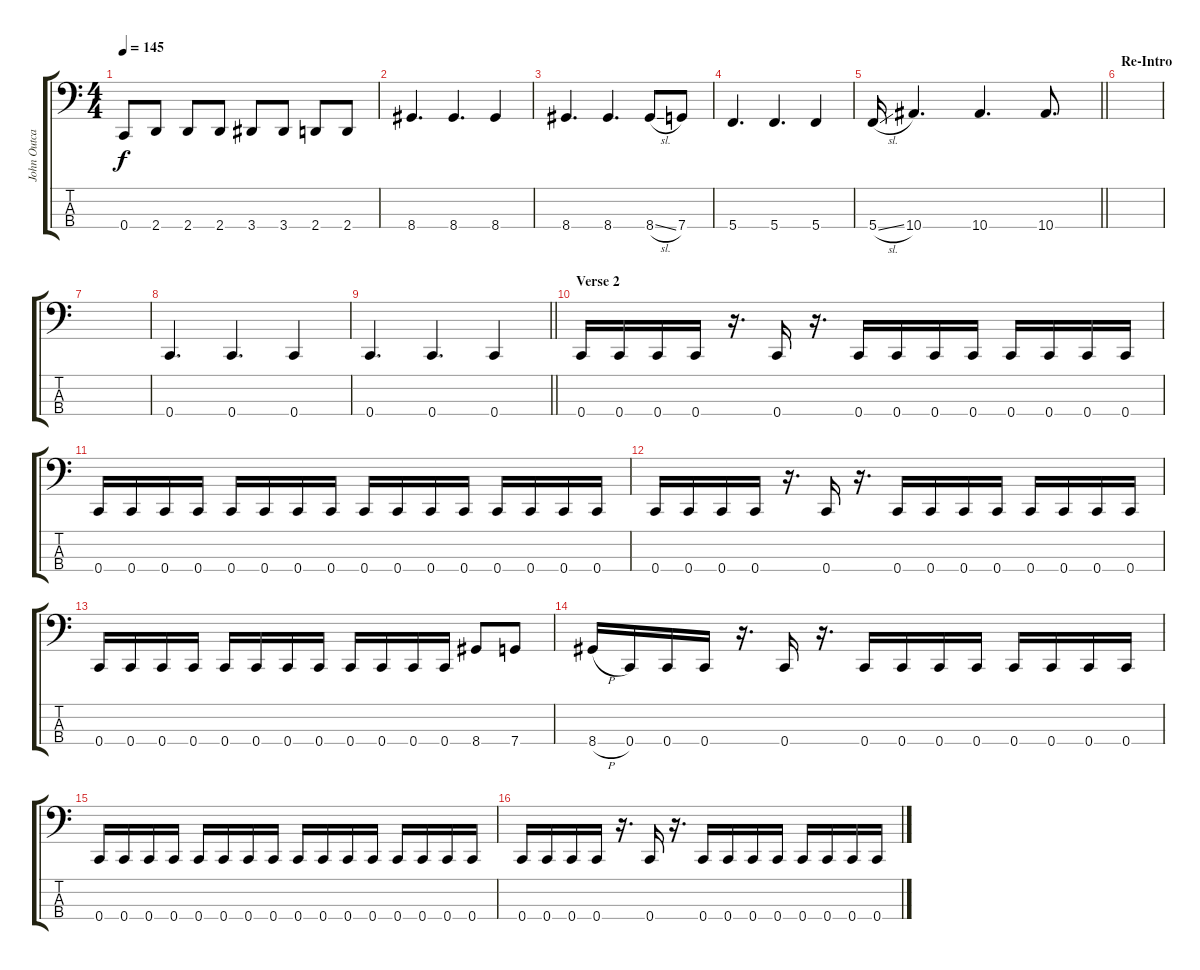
\track ("John Outcault" "John Outca") {instrument electricbasspick}
\staff {score tabs}
\tuning (F2 C2 G1 C1) {hide}
\ts (4 4)
\tempo 145
\clef f4
\ks c
0.4.8{dy f} 2.4.8 2.4.8 2.4.8 3.4.8 3.4.8 2.4.8 2.4.8 |
8.4.4{d} 8.4.4{d} 8.4.4 |
8.4.4{d} 8.4.4{d} 8.4{sl}.8 7.4.8 |
5.4.4{d} 5.4.4{d} 5.4.4 |
\barLineRight lightlight
5.4{sl}.16 10.4.4{d} 10.4.4{d} 10.4.8{d} |
\section ("" "Re-Intro")
|
|
0.4.4{d} 0.4.4{d} 0.4.4 |
\barLineRight lightlight
0.4.4{d} 0.4.4{d} 0.4.4 |
\section ("" "Verse 2")
0.4.16 0.4.16 0.4.16 0.4.16 r.16{d} 0.4.16 r.16{d} 0.4.16 0.4.16 0.4.16 0.4.16 0.4.16 0.4.16 0.4.16 0.4.16 |
0.4.16 0.4.16 0.4.16 0.4.16 0.4.16 0.4.16 0.4.16 0.4.16 0.4.16 0.4.16 0.4.16 0.4.16 0.4.16 0.4.16 0.4.16 0.4.16 |
0.4.16 0.4.16 0.4.16 0.4.16 r.16{d} 0.4.16 r.16{d} 0.4.16 0.4.16 0.4.16 0.4.16 0.4.16 0.4.16 0.4.16 0.4.16 |
0.4.16 0.4.16 0.4.16 0.4.16 0.4.16 0.4.16 0.4.16 0.4.16 0.4.16 0.4.16 0.4.16 0.4.16 8.4.8 7.4.8 |
8.4{h}.16 0.4.16 0.4.16 0.4.16 r.16{d} 0.4.16 r.16{d} 0.4.16 0.4.16 0.4.16 0.4.16 0.4.16 0.4.16 0.4.16 0.4.16 |
0.4.16 0.4.16 0.4.16 0.4.16 0.4.16 0.4.16 0.4.16 0.4.16 0.4.16 0.4.16 0.4.16 0.4.16 0.4.16 0.4.16 0.4.16 0.4.16 |
0.4.16 0.4.16 0.4.16 0.4.16 r.16{d} 0.4.16 r.16{d} 0.4.16 0.4.16 0.4.16 0.4.16 0.4.16 0.4.16 0.4.16 0.4.16
